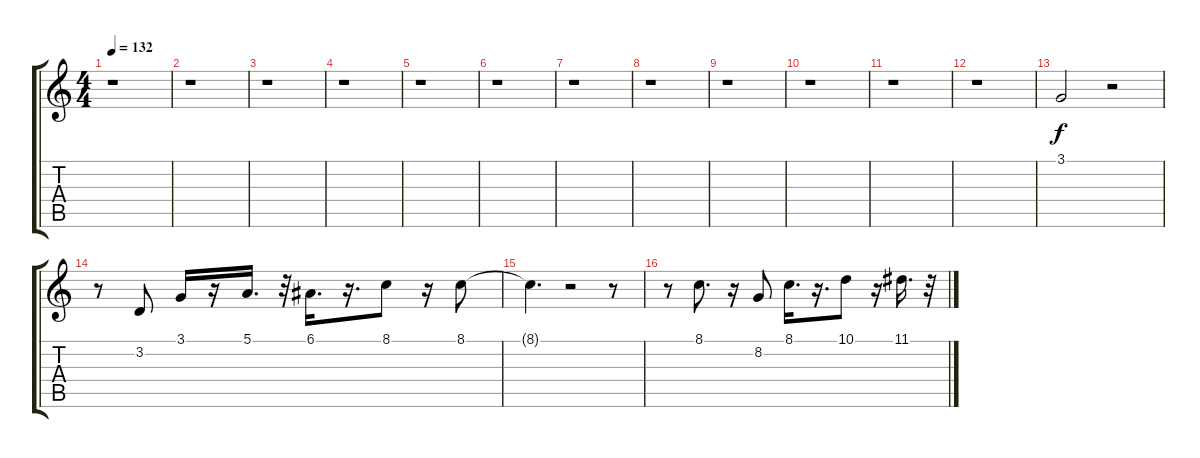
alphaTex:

\track "" {instrument lead1square}
\staff {score tabs}
\tuning (E4 B3 G3 D3 A2 E2) {hide}
\ts (4 4)
\tempo 132
\clef g2
\ks c
r.1{dy f} |
r.1 |
r.1 |
r.1 |
r.1 |
r.1 |
r.1 |
r.1 |
r.1 |
r.1 |
r.1 |
r.1 |
3.1.2{volume 12} r.2 |
r.8 3.2.8{volume 11} 3.1.16 r.16 5.1.16{d} r.32 6.1.16{d} r.16{d} 8.1.8 r.16 8.1.8 |
8.1{t}.4{d} r.2 r.8 |
r.8 8.1.8{d volume 10} r.16 8.2.8 8.1.16{d} r.16{d} 10.1.8{volume 10} r.16 11.1.16{d} r.32
